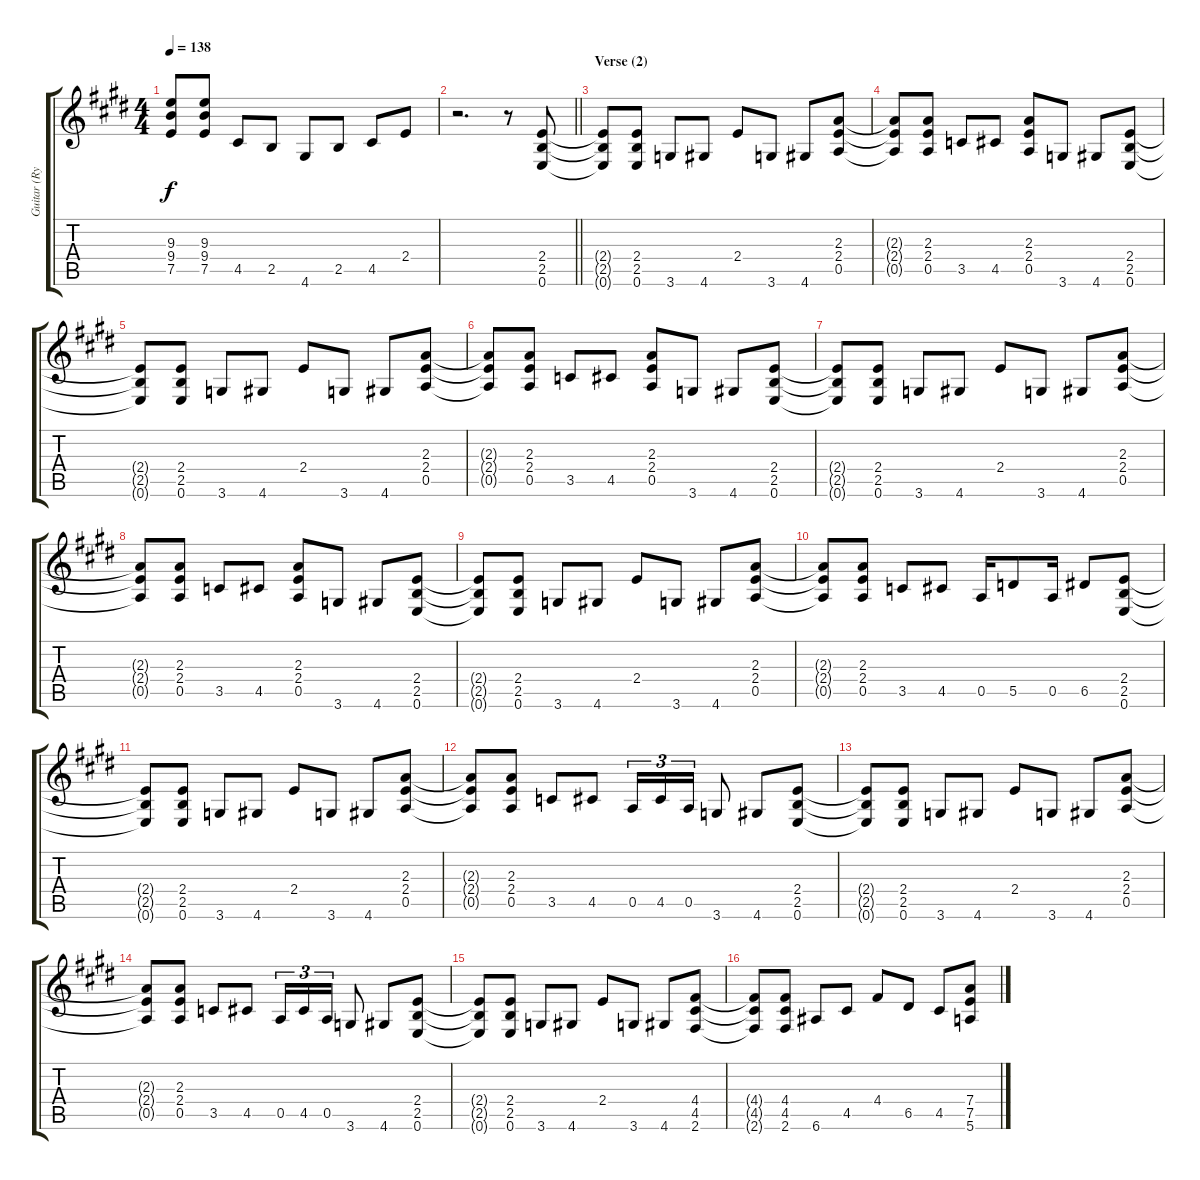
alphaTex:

\track ("Guitar (Rythym)" "Guitar (Ry") {instrument overdrivenguitar}
\staff {score tabs}
\tuning (E4 B3 G3 D3 A2 E2) {hide}
\ts (4 4)
\tempo 138
\clef g2
\ks e
(9.3{t} 9.4{t} 7.5{t}).8{dy f} (9.3 9.4 7.5).8 4.5.8 2.5.8 4.6.8 2.5.8 4.5.8 2.4.8 |
\barLineRight lightlight
r.2{d} r.8 (2.4 2.5 0.6).8 |
\section ("" "Verse (2)")
(2.4{t} 2.5{t} 0.6{t}).8 (2.4 2.5 0.6).8 3.6.8 4.6.8 2.4.8 3.6.8 4.6.8 (2.3 2.4 0.5).8 |
(2.3{t} 2.4{t} 0.5{t}).8 (2.3 2.4 0.5).8 3.5.8 4.5.8 (2.3 2.4 0.5).8 3.6.8 4.6.8 (2.4 2.5 0.6).8 |
(2.4{t} 2.5{t} 0.6{t}).8 (2.4 2.5 0.6).8 3.6.8 4.6.8 2.4.8 3.6.8 4.6.8 (2.3 2.4 0.5).8 |
(2.3{t} 2.4{t} 0.5{t}).8 (2.3 2.4 0.5).8 3.5.8 4.5.8 (2.3 2.4 0.5).8 3.6.8 4.6.8 (2.4 2.5 0.6).8 |
(2.4{t} 2.5{t} 0.6{t}).8 (2.4 2.5 0.6).8 3.6.8 4.6.8 2.4.8 3.6.8 4.6.8 (2.3 2.4 0.5).8 |
(2.3{t} 2.4{t} 0.5{t}).8 (2.3 2.4 0.5).8 3.5.8 4.5.8 (2.3 2.4 0.5).8 3.6.8 4.6.8 (2.4 2.5 0.6).8 |
(2.4{t} 2.5{t} 0.6{t}).8 (2.4 2.5 0.6).8 3.6.8 4.6.8 2.4.8 3.6.8 4.6.8 (2.3 2.4 0.5).8 |
(2.3{t} 2.4{t} 0.5{t}).8 (2.3 2.4 0.5).8 3.5.8 4.5.8 0.5.16 5.5.8 0.5.16 6.5.8 (2.4 2.5 0.6).8 |
(2.4{t} 2.5{t} 0.6{t}).8 (2.4 2.5 0.6).8 3.6.8 4.6.8 2.4.8 3.6.8 4.6.8 (2.3 2.4 0.5).8 |
(2.3{t} 2.4{t} 0.5{t}).8 (2.3 2.4 0.5).8 3.5.8 4.5.8 0.5.16{tu (3 2)} 4.5.16{tu (3 2)} 0.5.16{tu (3 2)} 3.6.8 4.6.8 (2.4 2.5 0.6).8 |
(2.4{t} 2.5{t} 0.6{t}).8 (2.4 2.5 0.6).8 3.6.8 4.6.8 2.4.8 3.6.8 4.6.8 (2.3 2.4 0.5).8 |
(2.3{t} 2.4{t} 0.5{t}).8 (2.3 2.4 0.5).8 3.5.8 4.5.8 0.5.16{tu (3 2)} 4.5.16{tu (3 2)} 0.5.16{tu (3 2)} 3.6.8 4.6.8 (2.4 2.5 0.6).8 |
(2.4{t} 2.5{t} 0.6{t}).8 (2.4 2.5 0.6).8 3.6.8 4.6.8 2.4.8 3.6.8 4.6.8 (4.4 4.5 2.6).8 |
(4.4{t} 4.5{t} 2.6{t}).8 (4.4 4.5 2.6).8 6.6.8 4.5.8 4.4.8 6.5.8 4.5.8 (7.4 7.5 5.6).8
